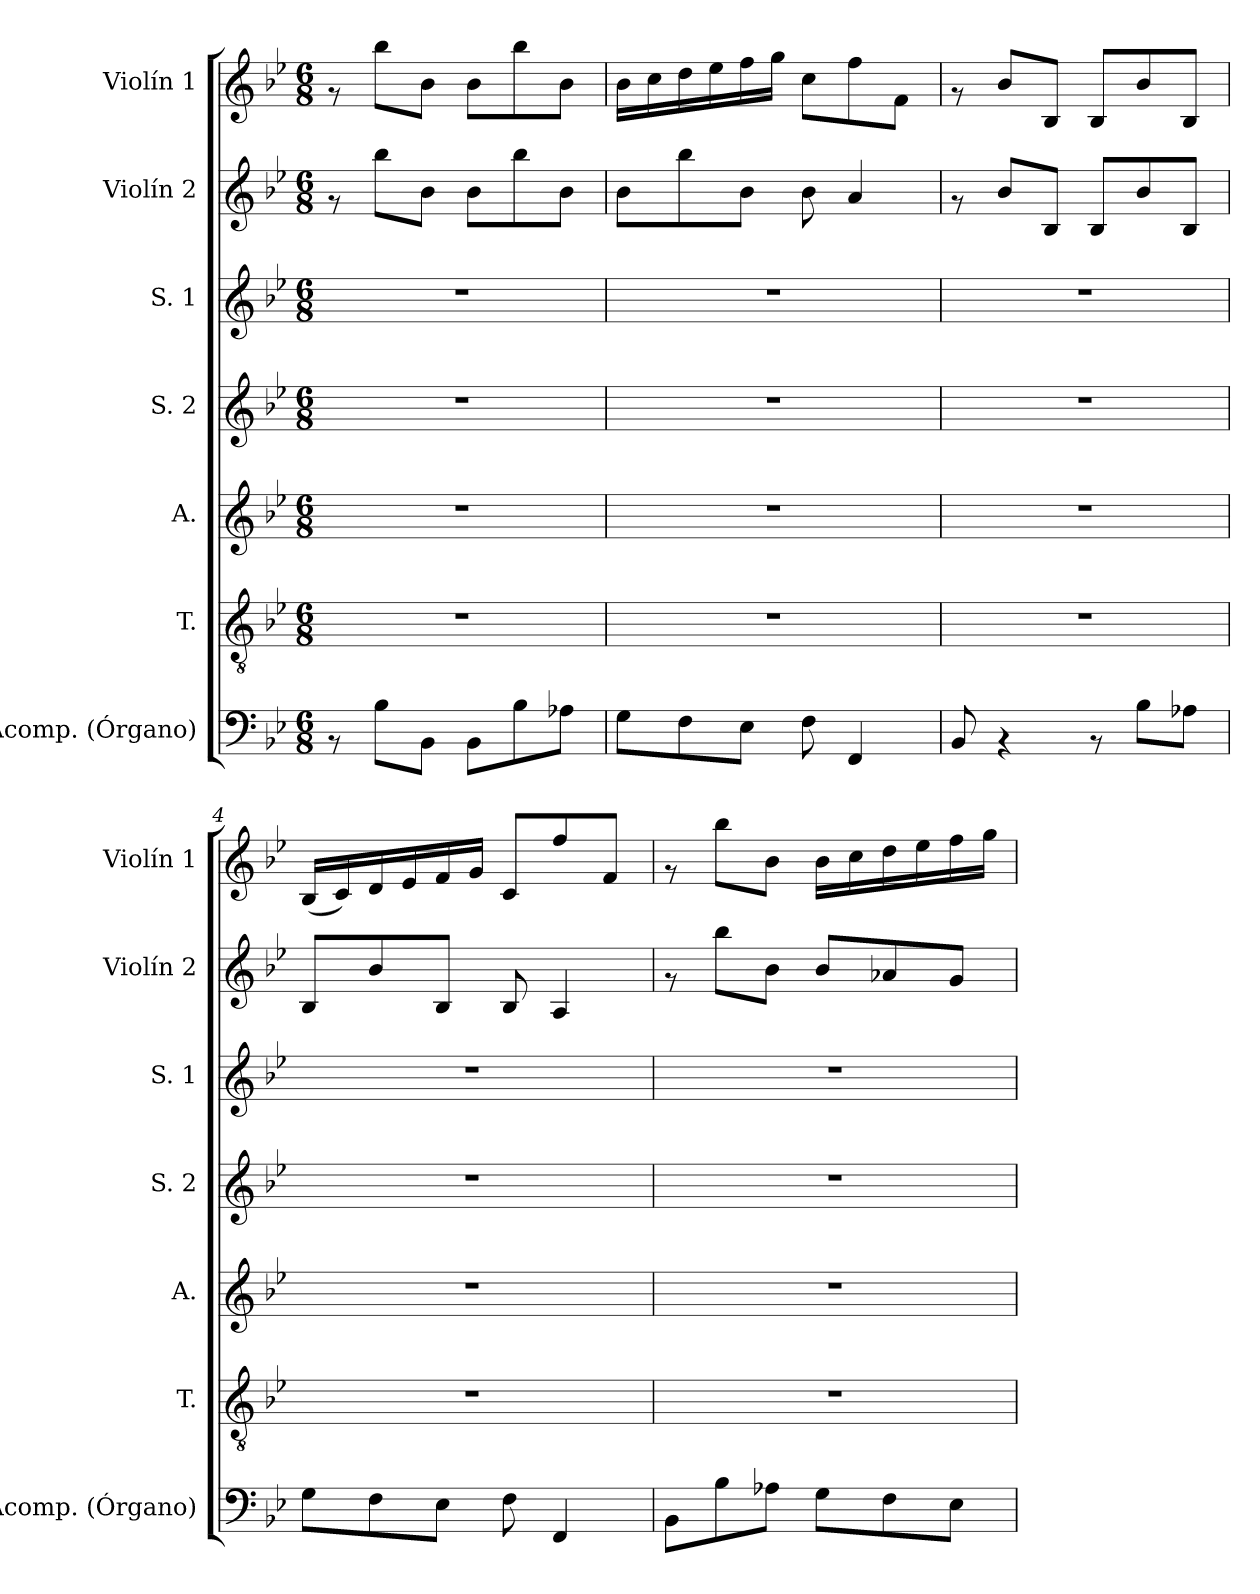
**kern	**kern	**kern	**kern	**kern	**kern	**kern
*part7	*part6	*part5	*part4	*part3	*part2	*part1
*staff7	*staff6	*staff5	*staff4	*staff3	*staff2	*staff1
*I"Acomp. (Órgano)	*I"T.	*I"A.	*I"S. 2	*I"S. 1	*I"Violín 2	*I"Violín 1
*I'Acomp. (Órgano)	*I'T.	*I'A.	*I'S. 2	*I'S. 1	*I'Violín 2	*I'Violín 1
!!LO:PB:g=z
*clefF4	*clefGv2	*clefG2	*clefG2	*clefG2	*clefG2	*clefG2
*k[b-e-]	*k[b-e-]	*k[b-e-]	*k[b-e-]	*k[b-e-]	*k[b-e-]	*k[b-e-]
*B-:	*B-:	*B-:	*B-:	*B-:	*B-:	*B-:
*M6/8	*M6/8	*M6/8	*M6/8	*M6/8	*M6/8	*M6/8
=1	=1	=1	=1	=1	=1	=1
8rAA	2.r	2.r	2.r	2.r	8rf	8rf
8B-\L	.	.	.	.	8bb-\L	8bb-\L
8BB-\J	.	.	.	.	8b-\J	8b-\J
8BB-\L	.	.	.	.	8b-\L	8b-\L
8B-\	.	.	.	.	8bb-\	8bb-\
8A-X\J	.	.	.	.	8b-\J	8b-\J
=2	=2	=2	=2	=2	=2	=2
8G\L	2.r	2.r	2.r	2.r	8b-\L	16b-\LL
.	.	.	.	.	.	16cc\
8F\	.	.	.	.	8bb-\	16dd\
.	.	.	.	.	.	16ee-\
8E-\J	.	.	.	.	8b-\J	16ff\
.	.	.	.	.	.	16gg\JJ
8F\	.	.	.	.	8b-\	8cc\L
4FF/	.	.	.	.	4a/	8ff\
.	.	.	.	.	.	8f\J
=3	=3	=3	=3	=3	=3	=3
8BB-/	2.r	2.r	2.r	2.r	8rf	8rf
4rAA	.	.	.	.	8b-/L	8b-/L
.	.	.	.	.	8B-/J	8B-/J
8rAA	.	.	.	.	8B-/L	8B-/L
8B-\L	.	.	.	.	8b-/	8b-/
8A-X\J	.	.	.	.	8B-/J	8B-/J
=4	=4	=4	=4	=4	=4	=4
8G\L	2.r	2.r	2.r	2.r	8B-/L	(>16B-/LL
.	.	.	.	.	.	16c/)
8F\	.	.	.	.	8b-/	16d/
.	.	.	.	.	.	16e-/
8E-\J	.	.	.	.	8B-/J	16f/
.	.	.	.	.	.	16g/JJ
8F\	.	.	.	.	8B-/	8c/L
4FF/	.	.	.	.	4A/	8ff/
.	.	.	.	.	.	8f/J
!!LO:PB:g=z
=5	=5	=5	=5	=5	=5	=5
8BB-\L	2.r	2.r	2.r	2.r	8rf	8rf
8B-\	.	.	.	.	8bb-\L	8bb-\L
8A-X\J	.	.	.	.	8b-\J	8b-\J
8G\L	.	.	.	.	8b-/L	16b-\LL
.	.	.	.	.	.	16cc\
8F\	.	.	.	.	8a-X/	16dd\
.	.	.	.	.	.	16ee-\
8E-\J	.	.	.	.	8g/J	16ff\
.	.	.	.	.	.	16gg\JJ
=	=	=	=	=	=	=
*-	*-	*-	*-	*-	*-	*-
